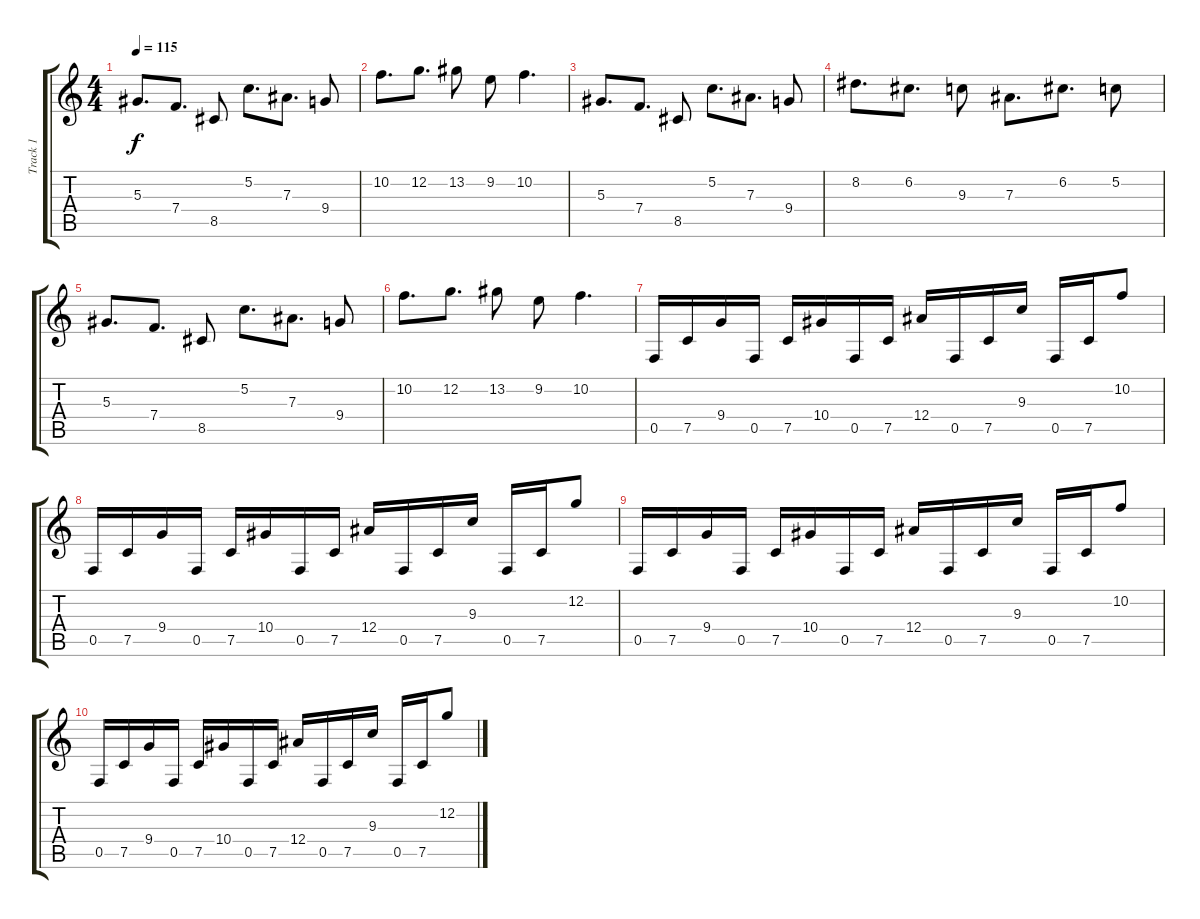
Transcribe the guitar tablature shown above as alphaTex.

\track ("Track 1" "Track 1") {instrument distortionguitar}
\staff {score tabs}
\tuning (C4 G3 Eb3 Bb2 F2 C2) {hide}
\ts (4 4)
\tempo 115
\clef g2
\ks c
5.3.8{d dy f} 7.4.8{d} 8.5.8 5.2.8{d} 7.3.8{d} 9.4.8 |
10.2.8{d} 12.2.8{d} 13.2.8 9.2.8 10.2.4{d} |
5.3.8{d} 7.4.8{d} 8.5.8 5.2.8{d} 7.3.8{d} 9.4.8 |
8.2.8{d} 6.2.8{d} 9.3.8 7.3.8{d} 6.2.8{d} 5.2.8 |
5.3.8{d} 7.4.8{d} 8.5.8 5.2.8{d} 7.3.8{d} 9.4.8 |
10.2.8{d} 12.2.8{d} 13.2.8 9.2.8 10.2.4{d} |
0.5.16 7.5.16 9.4.16 0.5.16 7.5.16 10.4.16 0.5.16 7.5.16 12.4.16 0.5.16 7.5.16 9.3.16 0.5.16 7.5.16 10.2.8 |
0.5.16 7.5.16 9.4.16 0.5.16 7.5.16 10.4.16 0.5.16 7.5.16 12.4.16 0.5.16 7.5.16 9.3.16 0.5.16 7.5.16 12.2.8 |
0.5.16 7.5.16 9.4.16 0.5.16 7.5.16 10.4.16 0.5.16 7.5.16 12.4.16 0.5.16 7.5.16 9.3.16 0.5.16 7.5.16 10.2.8 |
0.5.16 7.5.16 9.4.16 0.5.16 7.5.16 10.4.16 0.5.16 7.5.16 12.4.16 0.5.16 7.5.16 9.3.16 0.5.16 7.5.16 12.2.8
